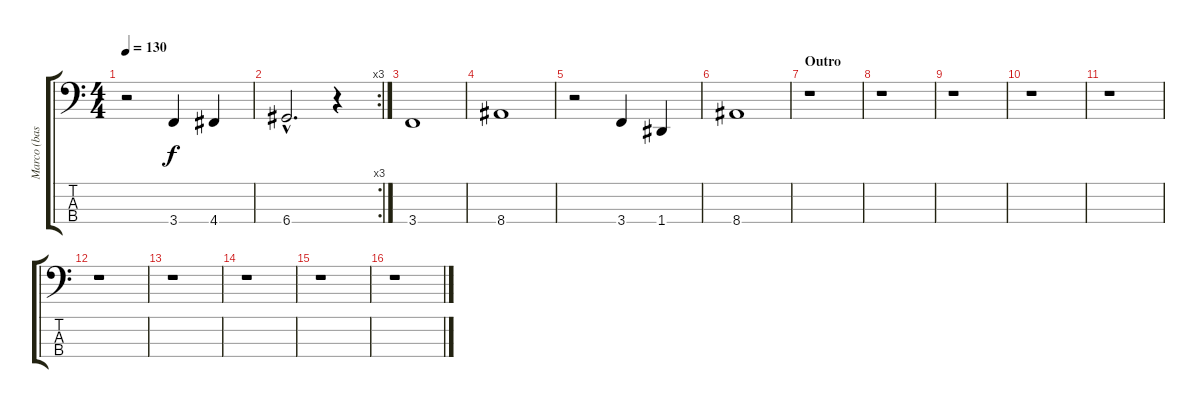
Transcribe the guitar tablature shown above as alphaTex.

\track ("Marco (bass)" "Marco (bas") {instrument electricbassfinger}
\staff {score tabs}
\tuning (G2 D2 A1 D1) {hide}
\ts (4 4)
\tempo 130
\clef f4
\ks c
r.2{dy f} 3.4.4 4.4.4 |
\rc 3
6.4{hac}.2{d} r.4 |
3.4.1 |
8.4.1 |
r.2 3.4.4 1.4.4 |
8.4.1 |
\section ("" "Outro")
r.1 |
r.1 |
r.1 |
r.1 |
r.1 |
r.1 |
r.1 |
r.1 |
r.1 |
r.1
